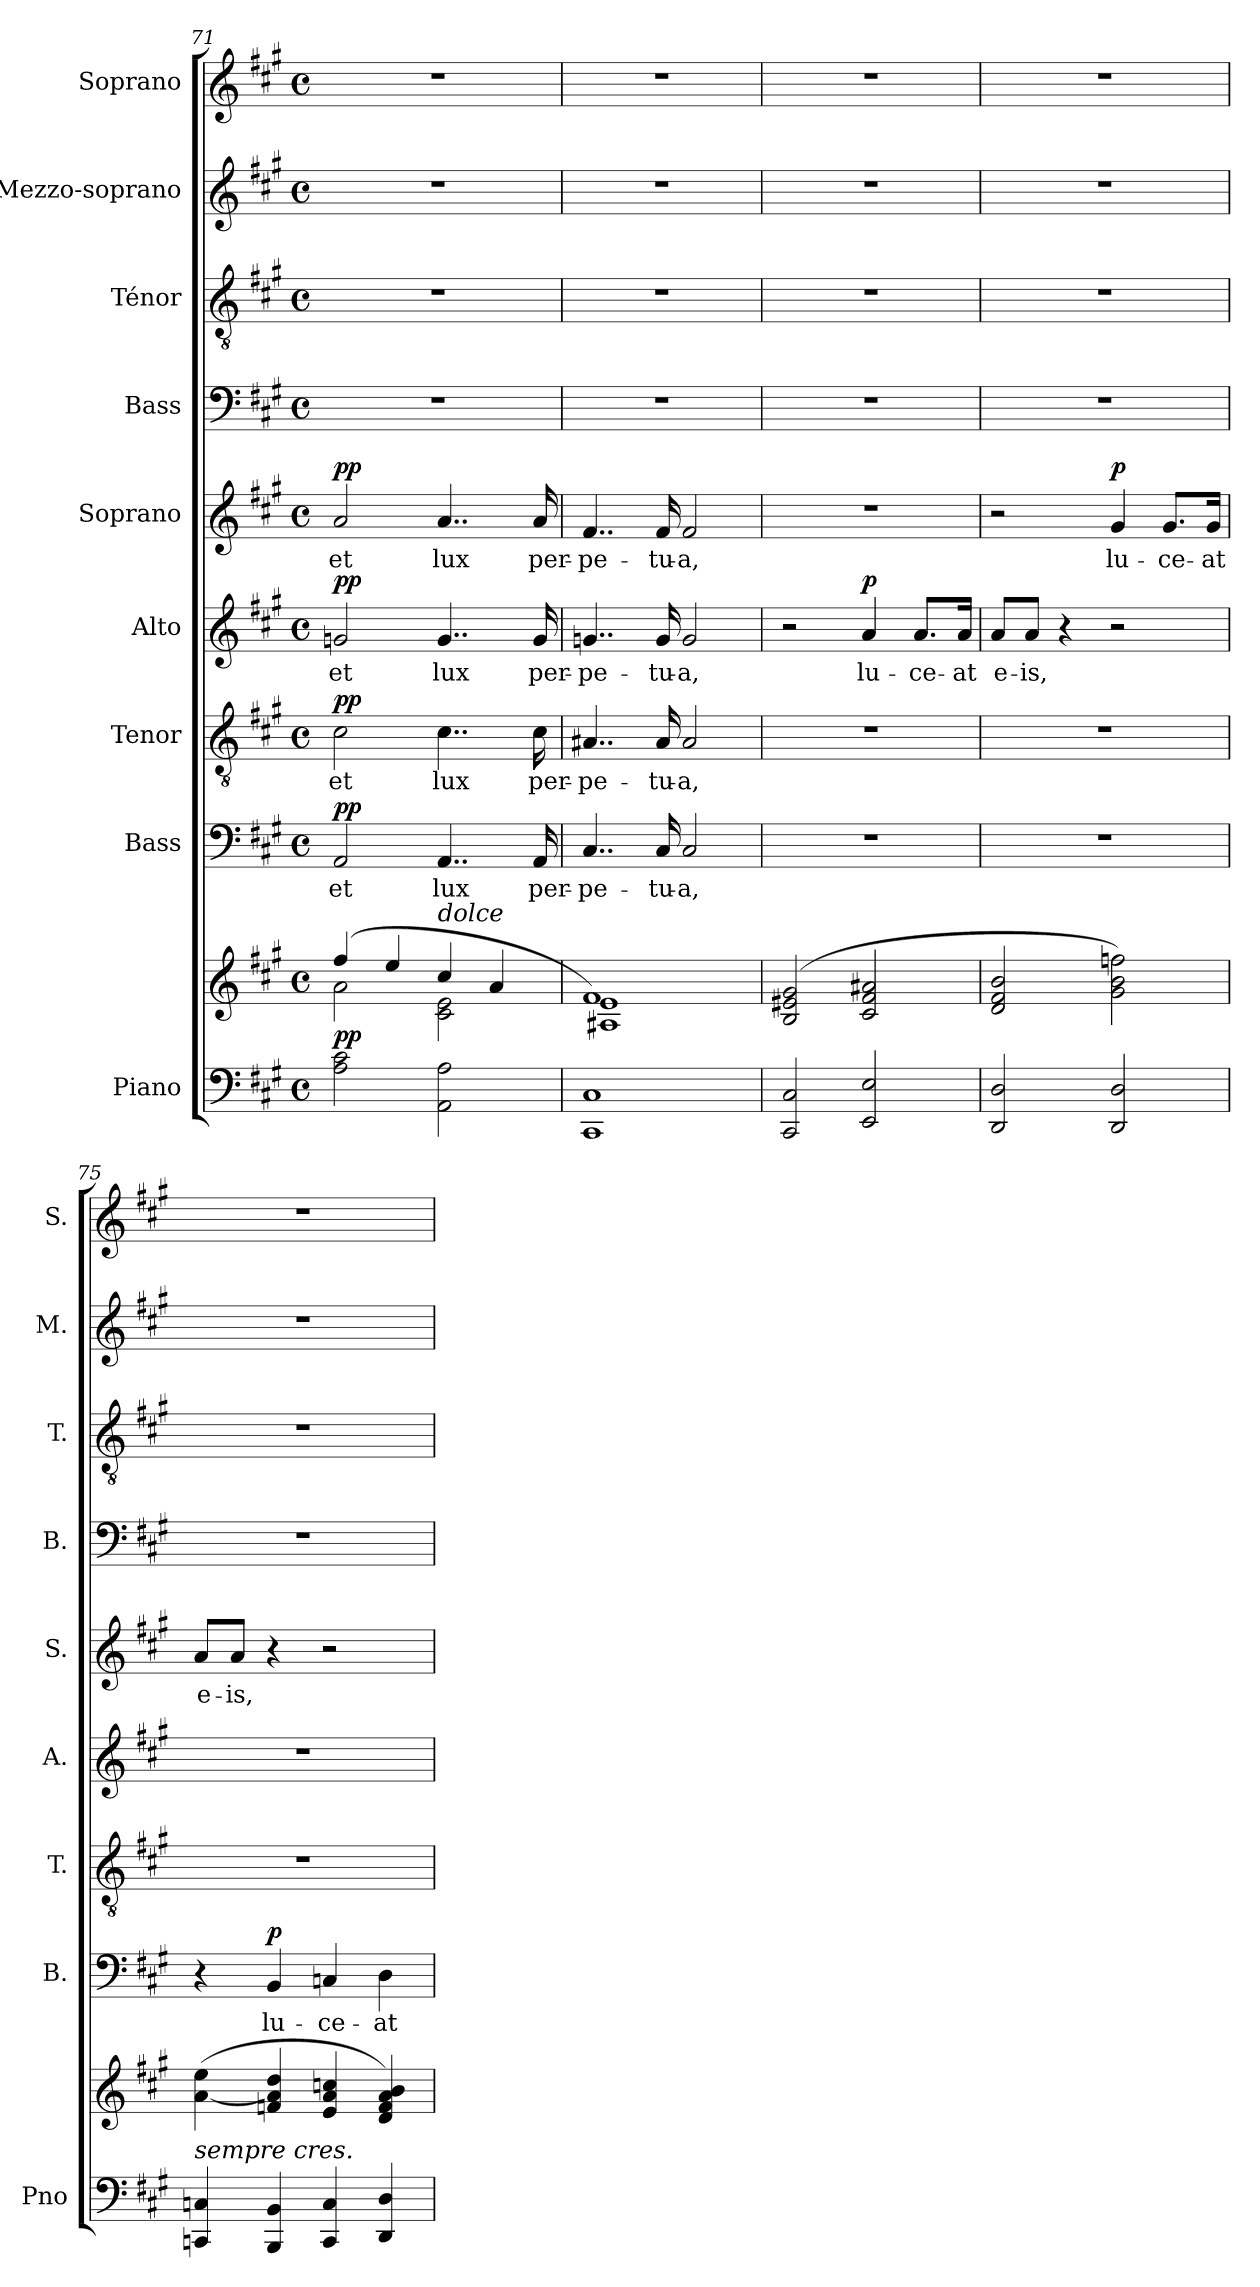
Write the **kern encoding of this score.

**kern	**kern	**dynam	**kern	**text	**dynam	**kern	**text	**dynam	**kern	**text	**dynam	**kern	**text	**dynam	**kern	**kern	**kern	**kern
*part9	*part9	*part9	*part8	*part8	*part8	*part7	*part7	*part7	*part6	*part6	*part6	*part5	*part5	*part5	*part4	*part3	*part2	*part1
*staff10	*staff9	*staff9/10	*staff8	*staff8	*staff8	*staff7	*staff7	*staff7	*staff6	*staff6	*staff6	*staff5	*staff5	*staff5	*staff4	*staff3	*staff2	*staff1
*I"Piano	*	*	*I"Bass	*	*	*I"Tenor	*	*	*I"Alto	*	*	*I"Soprano	*	*	*I"Bass	*I"Ténor	*I"Mezzo-soprano	*I"Soprano
*I'Pno	*	*	*I'B.	*	*	*I'T.	*	*	*I'A.	*	*	*I'S.	*	*	*I'B.	*I'T.	*I'M.	*I'S.
!!LO:PB:g=z
*clefF4	*clefG2	*	*clefF4	*	*	*clefGv2	*	*	*clefG2	*	*	*clefG2	*	*	*clefF4	*clefGv2	*clefG2	*clefG2
*	*	*	*	*	*	*	*	*	*ITrd2c3	*	*	*	*	*	*	*	*	*
*k[f#c#g#]	*k[f#c#g#]	*	*k[f#c#g#]	*	*	*k[f#c#g#]	*	*	*k[f#c#g#d#a#e#]	*	*	*k[f#c#g#]	*	*	*k[f#c#g#]	*k[f#c#g#]	*k[f#c#g#]	*k[f#c#g#]
*M4/4	*M4/4	*	*M4/4	*	*	*M4/4	*	*	*M4/4	*	*	*M4/4	*	*	*M4/4	*M4/4	*M4/4	*M4/4
*met(c)	*met(c)	*	*met(c)	*	*	*met(c)	*	*	*met(c)	*	*	*met(c)	*	*	*met(c)	*met(c)	*met(c)	*met(c)
=71	=71	=71	=71	=71	=71	=71	=71	=71	=71	=71	=71	=71	=71	=71	=71	=71	=71	=71
*	*^	*	*	*	*	*	*	*	*	*	*	*	*	*	*	*	*	*
!	!	!	!LO:DY:a=2	!	!LO:LY:b	!LO:DY:a	!	!LO:LY:b	!LO:DY:a	!	!LO:LY:b	!LO:DY:a	!	!LO:LY:b	!LO:DY:a	!	!	!	!
2A\ 2c#\	(4ff#/	2a\	pp	2AA/	et	pp	2c#\	et	pp	2eni/	et	pp	2a/	et	pp	1r	1r	1r	1r
.	4ee/	.	.	.	.	.	.	.	.	.	.	.	.	.	.	.	.	.	.
!	!LO:TX:a:i:t=dolce	!	!	!	!	!	!	!	!	!	!	!	!	!	!	!	!	!	!
!	!	!	!	!	!LO:LY:b	!	!	!LO:LY:b	!	!	!LO:LY:b	!	!	!LO:LY:b	!	!	!	!	!
2AA\ 2A\	4cc#/	2c#\ 2e\	.	4..AA/	lux	.	4..c#\	lux	.	4..ei/	lux	.	4..a/	lux	.	.	.	.	.
.	4a/	.	.	.	.	.	.	.	.	.	.	.	.	.	.	.	.	.	.
!	!	!	!	!	!LO:LY:b	!	!	!LO:LY:b	!	!	!LO:LY:b	!	!	!LO:LY:b	!	!	!	!	!
.	.	.	.	16AA/	per-	.	16c#\	per-	.	16ei/	per-	.	16a/	per-	.	.	.	.	.
=72	=72	=72	=72	=72	=72	=72	=72	=72	=72	=72	=72	=72	=72	=72	=72	=72	=72	=72	=72
!	!	!	!	!	!LO:LY:b	!	!	!LO:LY:b	!	!	!LO:LY:b	!	!	!LO:LY:b	!	!	!	!	!
1CC# 1C#	1f#)	1A#X 1e	.	4..C#/	-pe-	.	4..A#X/	-pe-	.	4..eni/	-pe-	.	4..f#/	-pe-	.	1r	1r	1r	1r
!	!	!	!	!	!LO:LY:b	!	!	!LO:LY:b	!	!	!LO:LY:b	!	!	!LO:LY:b	!	!	!	!	!
.	.	.	.	16C#/	-tu-	.	16A#/	-tu-	.	16ei/	-tu-	.	16f#/	-tu-	.	.	.	.	.
!	!	!	!	!	!LO:LY:b	!	!	!LO:LY:b	!	!	!LO:LY:b	!	!	!LO:LY:b	!	!	!	!	!
.	.	.	.	2C#/	-a,	.	2A#/	-a,	.	2ei/	-a,	.	2f#/	-a,	.	.	.	.	.
*	*v	*v	*	*	*	*	*	*	*	*	*	*	*	*	*	*	*	*	*
=73	=73	=73	=73	=73	=73	=73	=73	=73	=73	=73	=73	=73	=73	=73	=73	=73	=73	=73
2CC#/ 2C#/	(2B/ 2e#X/ 2g#/	.	1r	.	.	1r	.	.	2r	.	.	1r	.	.	1r	1r	1r	1r
!	!	!	!	!	!	!	!	!	!	!LO:LY:b	!LO:DY:a	!	!	!	!	!	!	!
2EE/ 2E/	2c#/ 2f#/ 2a#X/	.	.	.	.	.	.	.	4f#i/	lu-	p	.	.	.	.	.	.	.
!	!	!	!	!	!	!	!	!	!	!LO:LY:b	!	!	!	!	!	!	!	!
.	.	.	.	.	.	.	.	.	8.f#i/L	-ce-	.	.	.	.	.	.	.	.
!	!	!	!	!	!	!	!	!	!	!LO:LY:b	!	!	!	!	!	!	!	!
.	.	.	.	.	.	.	.	.	16f#i/Jk	-at	.	.	.	.	.	.	.	.
=74	=74	=74	=74	=74	=74	=74	=74	=74	=74	=74	=74	=74	=74	=74	=74	=74	=74	=74
!	!	!	!	!	!	!	!	!	!	!LO:LY:b	!	!	!	!	!	!	!	!
2DD/ 2D/	2d/ 2f#/ 2b/	.	1r	.	.	1r	.	.	8f#i/L	e-	.	2r	.	.	1r	1r	1r	1r
!	!	!	!	!	!	!	!	!	!	!LO:LY:b	!	!	!	!	!	!	!	!
.	.	.	.	.	.	.	.	.	8f#i/J	-is,	.	.	.	.	.	.	.	.
.	.	.	.	.	.	.	.	.	4r	.	.	.	.	.	.	.	.	.
!	!	!	!	!	!	!	!	!	!	!	!	!	!LO:LY:b	!LO:DY:a	!	!	!	!
2DD/ 2D/	2g#\ 2b\ 2ffn\)	.	.	.	.	.	.	.	2r	.	.	4g#/	lu-	p	.	.	.	.
!	!	!	!	!	!	!	!	!	!	!	!	!	!LO:LY:b	!	!	!	!	!
.	.	.	.	.	.	.	.	.	.	.	.	8.g#/L	-ce-	.	.	.	.	.
!	!	!	!	!	!	!	!	!	!	!	!	!	!LO:LY:b	!	!	!	!	!
.	.	.	.	.	.	.	.	.	.	.	.	16g#/Jk	-at	.	.	.	.	.
=75	=75	=75	=75	=75	=75	=75	=75	=75	=75	=75	=75	=75	=75	=75	=75	=75	=75	=75
!LO:TX:a:i:t=sempre cres.	!	!	!	!	!	!	!	!	!	!	!	!	!	!	!	!	!	!
!	!	!	!	!	!	!	!	!	!	!	!	!	!LO:LY:b	!	!	!	!	!
4CCn/ 4Cn/	([4a\ 4ee\	.	4r	.	.	1r	.	.	1r	.	.	8a/L	e-	.	1r	1r	1r	1r
!	!	!	!	!	!	!	!	!	!	!	!	!	!LO:LY:b	!	!	!	!	!
.	.	.	.	.	.	.	.	.	.	.	.	8a/J	-is,	.	.	.	.	.
!	!	!	!	!LO:LY:b	!LO:DY:a	!	!	!	!	!	!	!	!	!	!	!	!	!
4BBB/ 4BB/	4fn/ 4a/] 4dd/	.	4BB/	lu-	p	.	.	.	.	.	.	4r	.	.	.	.	.	.
!	!	!	!	!LO:LY:b	!	!	!	!	!	!	!	!	!	!	!	!	!	!
4CC/ 4C/	4e/ 4a/ 4ccn/	.	4Cn/	-ce-	.	.	.	.	.	.	.	2r	.	.	.	.	.	.
!	!	!	!	!LO:LY:b	!	!	!	!	!	!	!	!	!	!	!	!	!	!
4DD/ 4D/	4d/ 4f/ 4a/ 4b/)	.	4D\	-at	.	.	.	.	.	.	.	.	.	.	.	.	.	.
=	=	=	=	=	=	=	=	=	=	=	=	=	=	=	=	=	=	=
*-	*-	*-	*-	*-	*-	*-	*-	*-	*-	*-	*-	*-	*-	*-	*-	*-	*-	*-
